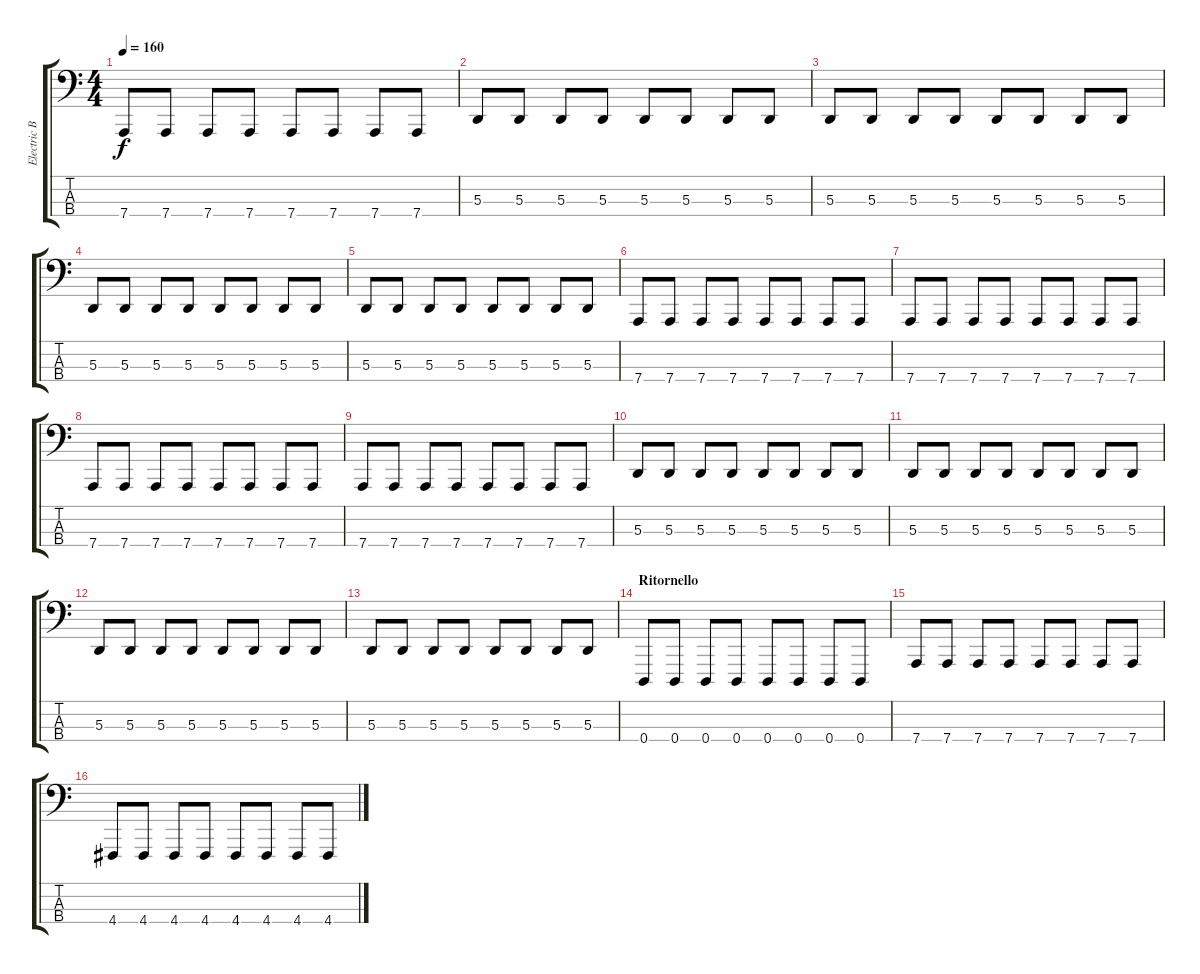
\track ("Electric Bass" "Electric B") {instrument acousticgrandpiano}
\staff {score tabs}
\tuning (G2 D2 A1 D1) {hide}
\ts (4 4)
\tempo 160
\clef f4
\ks c
7.4.8{dy f} 7.4.8 7.4.8 7.4.8 7.4.8 7.4.8 7.4.8 7.4.8 |
5.3.8 5.3.8 5.3.8 5.3.8 5.3.8 5.3.8 5.3.8 5.3.8 |
5.3.8 5.3.8 5.3.8 5.3.8 5.3.8 5.3.8 5.3.8 5.3.8 |
5.3.8 5.3.8 5.3.8 5.3.8 5.3.8 5.3.8 5.3.8 5.3.8 |
5.3.8 5.3.8 5.3.8 5.3.8 5.3.8 5.3.8 5.3.8 5.3.8 |
7.4.8 7.4.8 7.4.8 7.4.8 7.4.8 7.4.8 7.4.8 7.4.8 |
7.4.8 7.4.8 7.4.8 7.4.8 7.4.8 7.4.8 7.4.8 7.4.8 |
7.4.8 7.4.8 7.4.8 7.4.8 7.4.8 7.4.8 7.4.8 7.4.8 |
7.4.8 7.4.8 7.4.8 7.4.8 7.4.8 7.4.8 7.4.8 7.4.8 |
5.3.8 5.3.8 5.3.8 5.3.8 5.3.8 5.3.8 5.3.8 5.3.8 |
5.3.8 5.3.8 5.3.8 5.3.8 5.3.8 5.3.8 5.3.8 5.3.8 |
5.3.8 5.3.8 5.3.8 5.3.8 5.3.8 5.3.8 5.3.8 5.3.8 |
5.3.8 5.3.8 5.3.8 5.3.8 5.3.8 5.3.8 5.3.8 5.3.8 |
\section ("" "Ritornello")
0.4.8 0.4.8 0.4.8 0.4.8 0.4.8 0.4.8 0.4.8 0.4.8 |
7.4.8 7.4.8 7.4.8 7.4.8 7.4.8 7.4.8 7.4.8 7.4.8 |
4.4.8 4.4.8 4.4.8 4.4.8 4.4.8 4.4.8 4.4.8 4.4.8
